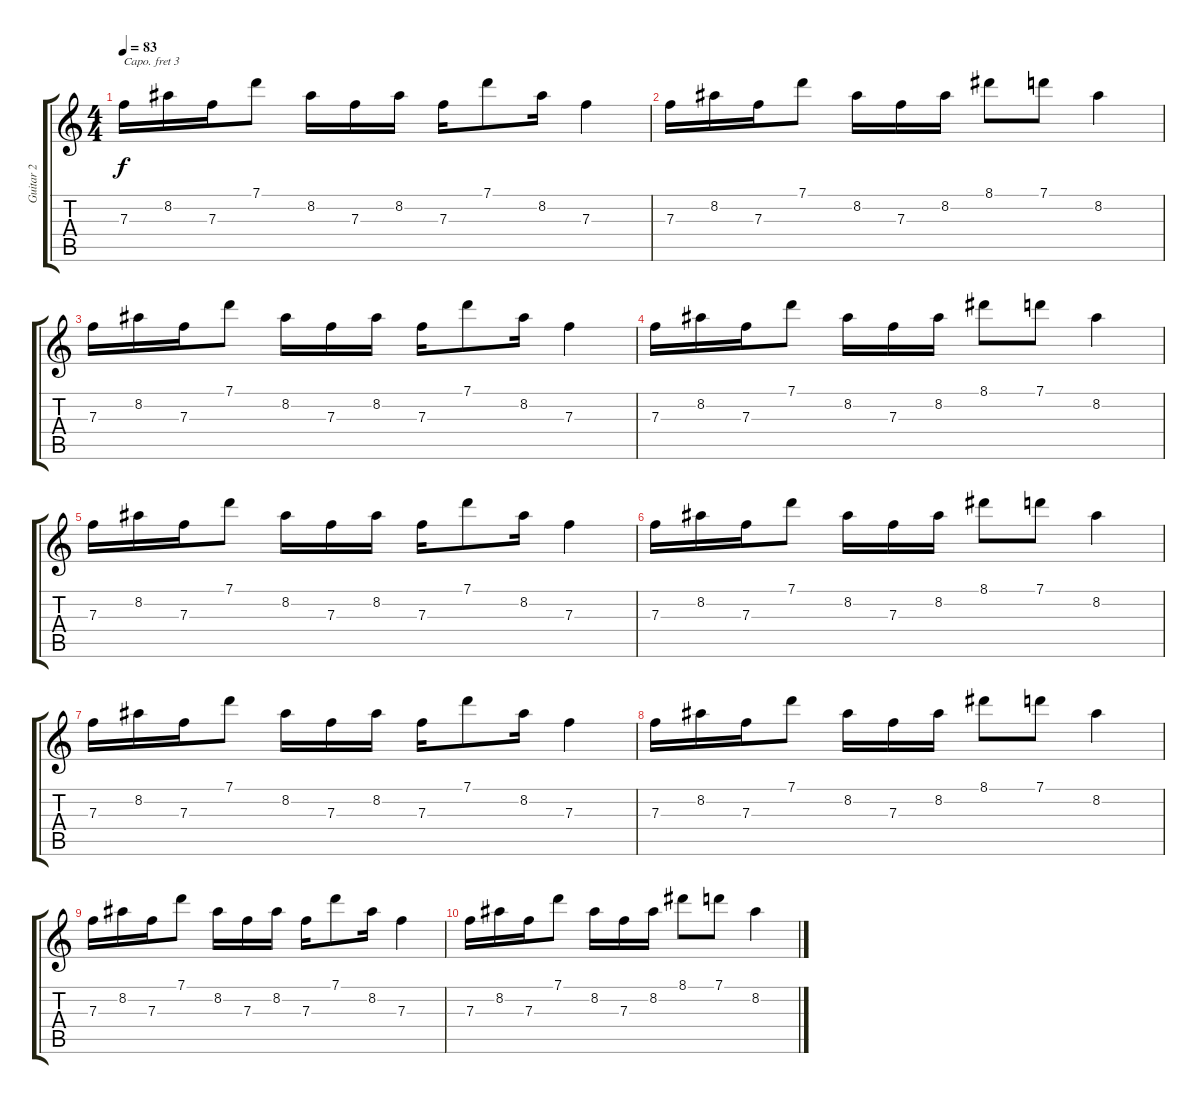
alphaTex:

\track ("Guitar 2" "Guitar 2") {instrument overdrivenguitar}
\staff {score tabs}
\capo 3
\tuning (E4 B3 G3 D3 A2 E2) {hide}
\ts (4 4)
\tempo 83
\clef g2
\ks c
7.3.16{dy f} 8.2.16 7.3.16 7.1.8 8.2.16 7.3.16 8.2.16 7.3.16 7.1.8 8.2.16 7.3.4 |
7.3.16 8.2.16 7.3.16 7.1.8 8.2.16 7.3.16 8.2.16 8.1.8 7.1.8 8.2.4 |
7.3.16 8.2.16 7.3.16 7.1.8 8.2.16 7.3.16 8.2.16 7.3.16 7.1.8 8.2.16 7.3.4 |
7.3.16 8.2.16 7.3.16 7.1.8 8.2.16 7.3.16 8.2.16 8.1.8 7.1.8 8.2.4 |
7.3.16 8.2.16 7.3.16 7.1.8 8.2.16 7.3.16 8.2.16 7.3.16 7.1.8 8.2.16 7.3.4 |
7.3.16 8.2.16 7.3.16 7.1.8 8.2.16 7.3.16 8.2.16 8.1.8 7.1.8 8.2.4 |
7.3.16 8.2.16 7.3.16 7.1.8 8.2.16 7.3.16 8.2.16 7.3.16 7.1.8 8.2.16 7.3.4 |
7.3.16 8.2.16 7.3.16 7.1.8 8.2.16 7.3.16 8.2.16 8.1.8 7.1.8 8.2.4 |
7.3.16 8.2.16 7.3.16 7.1.8 8.2.16 7.3.16 8.2.16 7.3.16 7.1.8 8.2.16 7.3.4 |
7.3.16 8.2.16 7.3.16 7.1.8 8.2.16 7.3.16 8.2.16 8.1.8 7.1.8 8.2.4
